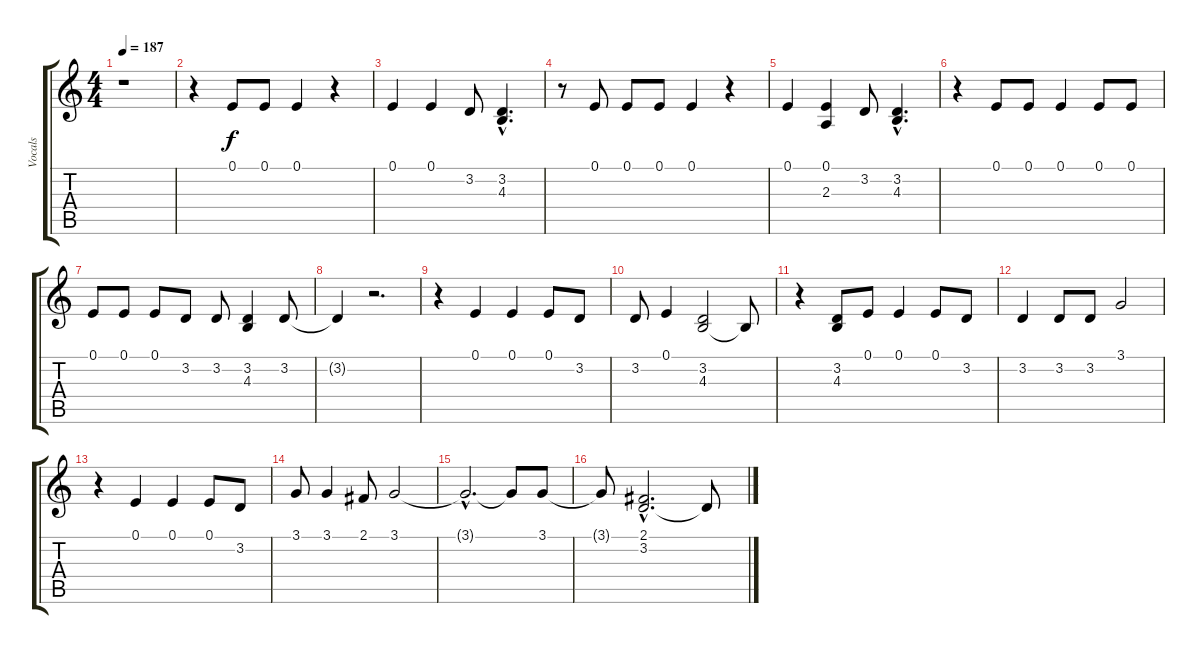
\track ("Vocals" "Vocals") {instrument lead2sawtooth}
\staff {score tabs}
\tuning (E4 B3 G3 D3 A2 E2) {hide}
\ts (4 4)
\tempo 187
\clef g2
\ks c
r.1{dy f} |
r.4 0.1.8 0.1.8 0.1.4 r.4 |
0.1.4 0.1.4 3.2.8 (3.2 4.3{hac}).4{d} |
r.8 0.1.8 0.1.8 0.1.8 0.1.4 r.4 |
0.1.4 (0.1 2.3).4 3.2.8 (3.2 4.3{hac}).4{d} |
r.4 0.1.8 0.1.8 0.1.4 0.1.8 0.1.8 |
0.1.8 0.1.8 0.1.8 3.2.8 3.2.8 (3.2 4.3).4 3.2.8 |
3.2{t}.4 r.2{d} |
r.4 0.1.4 0.1.4 0.1.8 3.2.8 |
3.2.8 0.1.4 (3.2 4.3).2 4.3{t}.8 |
r.4 (3.2 4.3).8 0.1.8 0.1.4 0.1.8 3.2.8 |
3.2.4 3.2.8 3.2.8 3.1.2 |
r.4 0.1.4 0.1.4 0.1.8 3.2.8 |
3.1.8 3.1.4 2.1.8 3.1.2 |
3.1{hac t}.2{d} 3.1{t}.8 3.1.8 |
3.1{t}.8 (2.1 3.2{hac}).2{d} 3.2{t}.8
